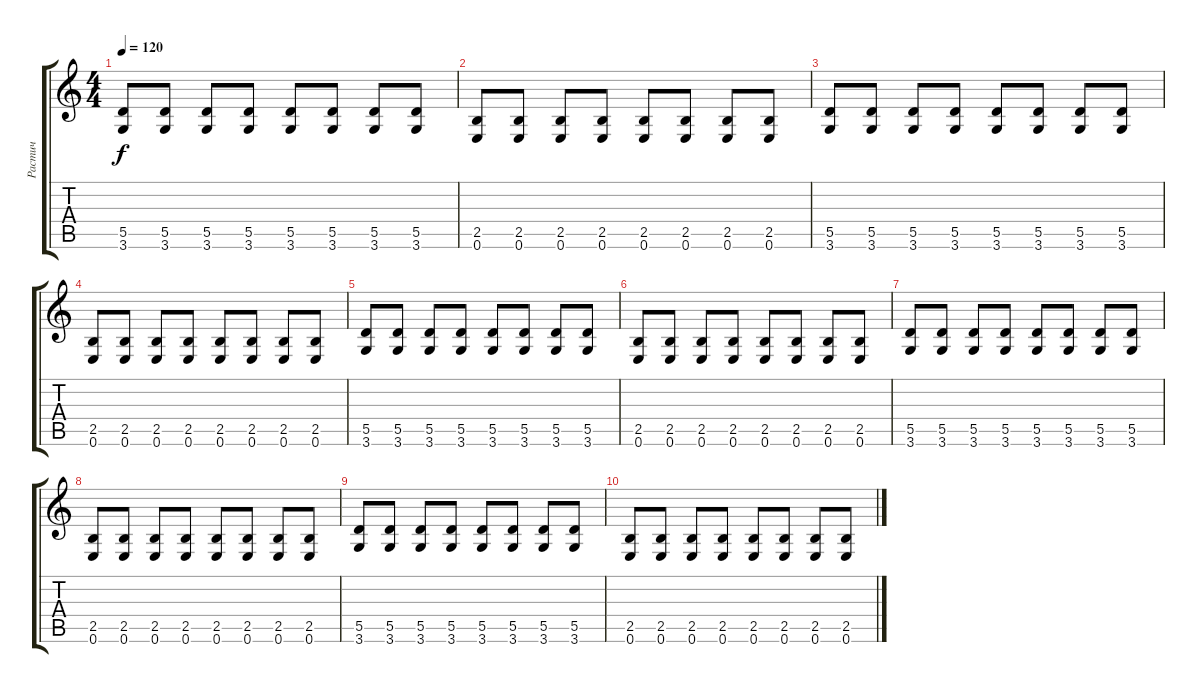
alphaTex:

\track ("Растич" "Растич") {instrument distortionguitar}
\staff {score tabs}
\tuning (E4 B3 G3 D3 A2 E2) {hide}
\ts (4 4)
\tempo 120
\clef g2
\ks c
(5.5 3.6).8{dy f} (5.5 3.6).8 (5.5 3.6).8 (5.5 3.6).8 (5.5 3.6).8 (5.5 3.6).8 (5.5 3.6).8 (5.5 3.6).8 |
(2.5 0.6).8 (2.5 0.6).8 (2.5 0.6).8 (2.5 0.6).8 (2.5 0.6).8 (2.5 0.6).8 (2.5 0.6).8 (2.5 0.6).8 |
(5.5 3.6).8 (5.5 3.6).8 (5.5 3.6).8 (5.5 3.6).8 (5.5 3.6).8 (5.5 3.6).8 (5.5 3.6).8 (5.5 3.6).8 |
(2.5 0.6).8 (2.5 0.6).8 (2.5 0.6).8 (2.5 0.6).8 (2.5 0.6).8 (2.5 0.6).8 (2.5 0.6).8 (2.5 0.6).8 |
(5.5 3.6).8 (5.5 3.6).8 (5.5 3.6).8 (5.5 3.6).8 (5.5 3.6).8 (5.5 3.6).8 (5.5 3.6).8 (5.5 3.6).8 |
(2.5 0.6).8 (2.5 0.6).8 (2.5 0.6).8 (2.5 0.6).8 (2.5 0.6).8 (2.5 0.6).8 (2.5 0.6).8 (2.5 0.6).8 |
(5.5 3.6).8 (5.5 3.6).8 (5.5 3.6).8 (5.5 3.6).8 (5.5 3.6).8 (5.5 3.6).8 (5.5 3.6).8 (5.5 3.6).8 |
(2.5 0.6).8 (2.5 0.6).8 (2.5 0.6).8 (2.5 0.6).8 (2.5 0.6).8 (2.5 0.6).8 (2.5 0.6).8 (2.5 0.6).8 |
(5.5 3.6).8 (5.5 3.6).8 (5.5 3.6).8 (5.5 3.6).8 (5.5 3.6).8 (5.5 3.6).8 (5.5 3.6).8 (5.5 3.6).8 |
(2.5 0.6).8 (2.5 0.6).8 (2.5 0.6).8 (2.5 0.6).8 (2.5 0.6).8 (2.5 0.6).8 (2.5 0.6).8 (2.5 0.6).8
